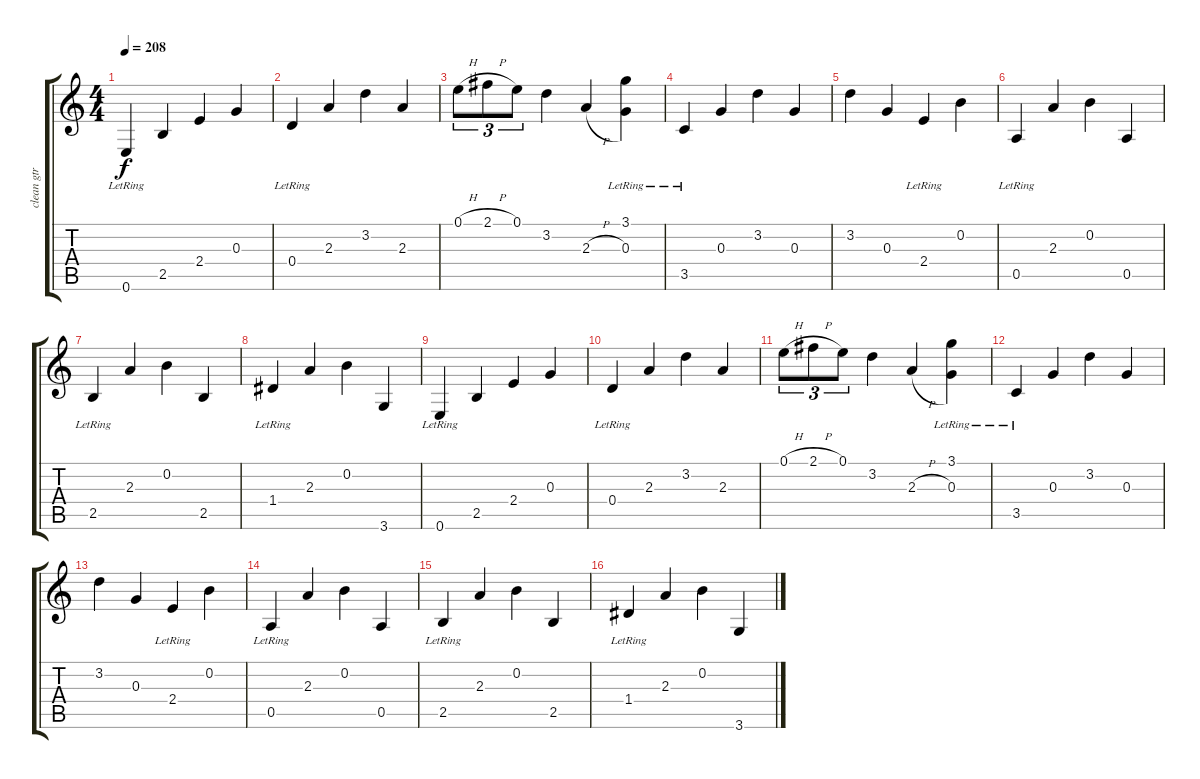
\track ("clean gtr" "clean gtr") {instrument acousticguitarsteel}
\staff {score tabs}
\tuning (E4 B3 G3 D3 A2 E2) {hide}
\ts (4 4)
\tempo 208
\clef g2
\ks c
0.6{lr}.4{dy f} 2.5.4 2.4.4 0.3.4 |
0.4{lr}.4 2.3.4 3.2.4 2.3.4 |
0.1{h}.8{tu (3 2)} 2.1{h}.8{tu (3 2)} 0.1.8{tu (3 2)} 3.2.4 2.3{h}.4 (3.1 0.3{lr}).4 |
3.5{lr}.4 0.3.4 3.2.4 0.3.4 |
3.2.4 0.3.4 2.4{lr}.4 0.2.4 |
0.5{lr}.4 2.3.4 0.2.4 0.5.4 |
2.5{lr}.4 2.3.4 0.2.4 2.5.4 |
1.4{lr}.4 2.3.4 0.2.4 3.6.4 |
0.6{lr}.4 2.5.4 2.4.4 0.3.4 |
0.4{lr}.4 2.3.4 3.2.4 2.3.4 |
0.1{h}.8{tu (3 2)} 2.1{h}.8{tu (3 2)} 0.1.8{tu (3 2)} 3.2.4 2.3{h}.4 (3.1 0.3{lr}).4 |
3.5{lr}.4 0.3.4 3.2.4 0.3.4 |
3.2.4 0.3.4 2.4{lr}.4 0.2.4 |
0.5{lr}.4 2.3.4 0.2.4 0.5.4 |
2.5{lr}.4 2.3.4 0.2.4 2.5.4 |
1.4{lr}.4 2.3.4 0.2.4 3.6.4
